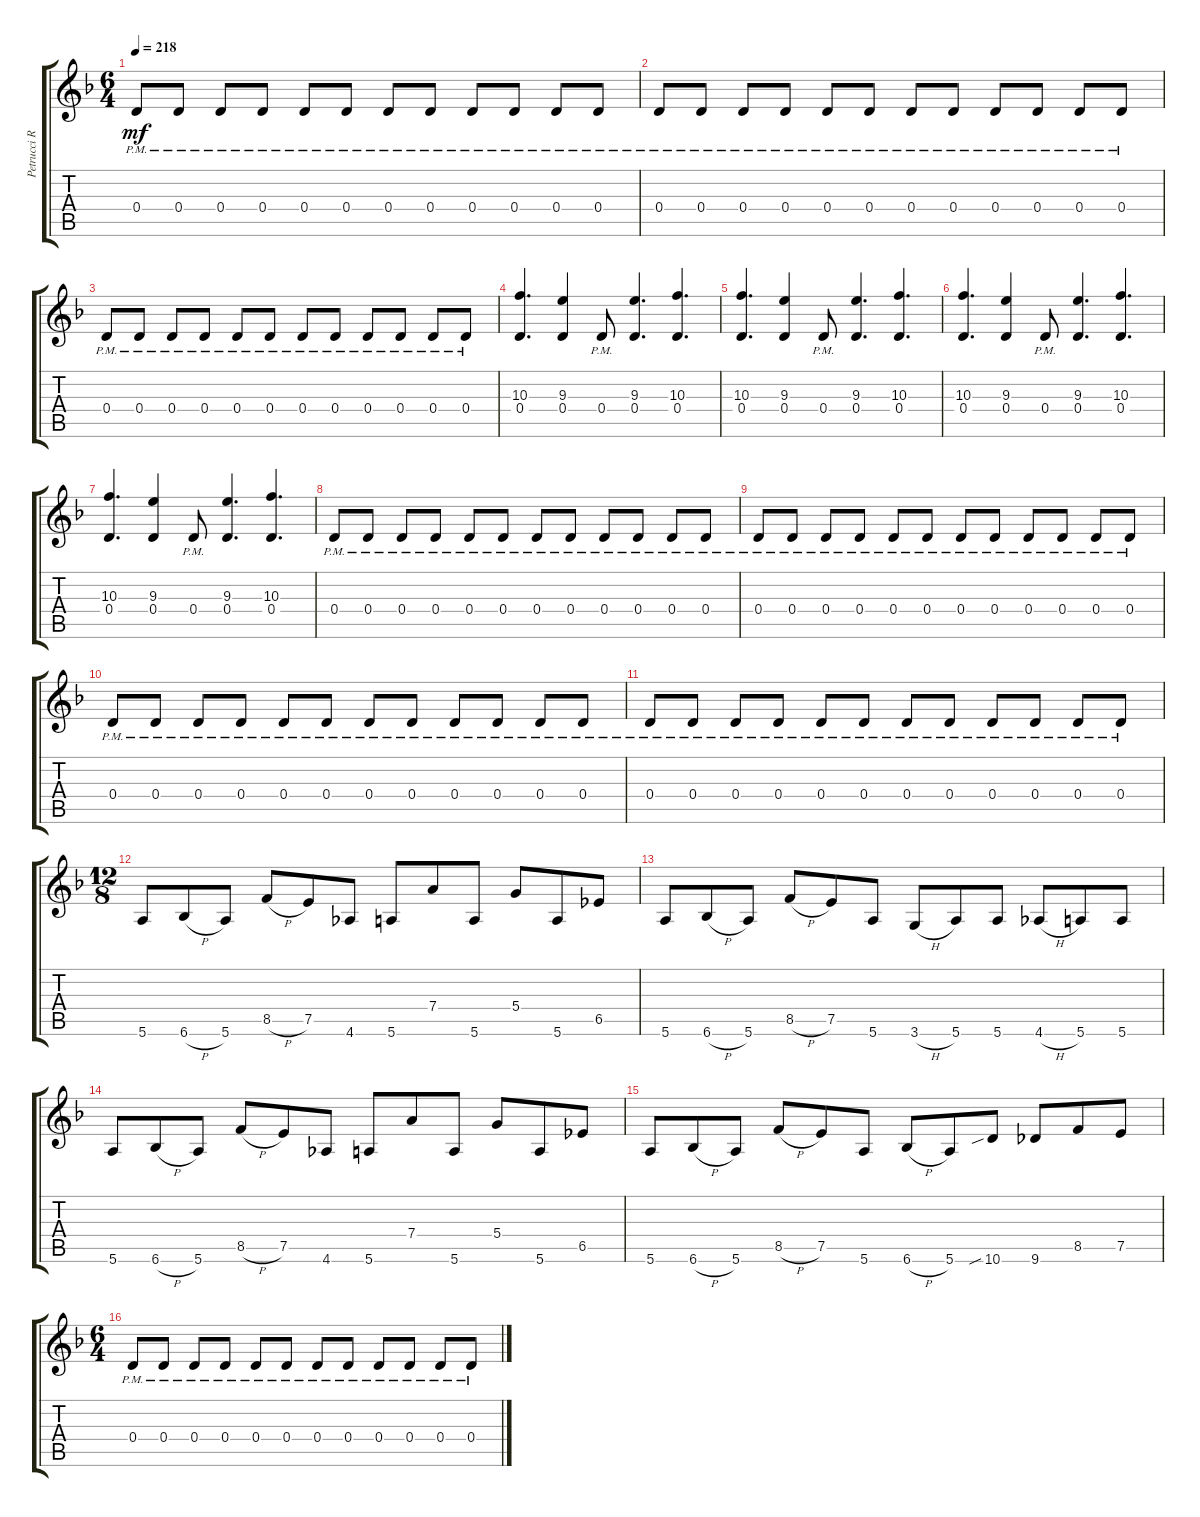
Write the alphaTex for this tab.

\track ("Petrucci Right" "Petrucci R") {instrument distortionguitar}
\staff {score tabs}
\tuning (E4 B3 G3 D3 A2 E2) {hide}
\ts (6 4)
\tempo 218
\clef g2
\ks f
0.4{pm}.8{dy mf} 0.4{pm}.8 0.4{pm}.8 0.4{pm}.8 0.4{pm}.8 0.4{pm}.8 0.4{pm}.8 0.4{pm}.8 0.4{pm}.8 0.4{pm}.8 0.4{pm}.8 0.4{pm}.8 |
0.4{pm}.8 0.4{pm}.8 0.4{pm}.8 0.4{pm}.8 0.4{pm}.8 0.4{pm}.8 0.4{pm}.8 0.4{pm}.8 0.4{pm}.8 0.4{pm}.8 0.4{pm}.8 0.4{pm}.8 |
0.4{pm}.8 0.4{pm}.8 0.4{pm}.8 0.4{pm}.8 0.4{pm}.8 0.4{pm}.8 0.4{pm}.8 0.4{pm}.8 0.4{pm}.8 0.4{pm}.8 0.4{pm}.8 0.4{pm}.8 |
(10.3 0.4).4{d} (9.3 0.4).4 0.4{pm}.8 (9.3 0.4).4{d} (10.3 0.4).4{d} |
(10.3 0.4).4{d} (9.3 0.4).4 0.4{pm}.8 (9.3 0.4).4{d} (10.3 0.4).4{d} |
(10.3 0.4).4{d} (9.3 0.4).4 0.4{pm}.8 (9.3 0.4).4{d} (10.3 0.4).4{d} |
(10.3 0.4).4{d} (9.3 0.4).4 0.4{pm}.8 (9.3 0.4).4{d} (10.3 0.4).4{d} |
0.4{pm}.8 0.4{pm}.8 0.4{pm}.8 0.4{pm}.8 0.4{pm}.8 0.4{pm}.8 0.4{pm}.8 0.4{pm}.8 0.4{pm}.8 0.4{pm}.8 0.4{pm}.8 0.4{pm}.8 |
0.4{pm}.8 0.4{pm}.8 0.4{pm}.8 0.4{pm}.8 0.4{pm}.8 0.4{pm}.8 0.4{pm}.8 0.4{pm}.8 0.4{pm}.8 0.4{pm}.8 0.4{pm}.8 0.4{pm}.8 |
0.4{pm}.8 0.4{pm}.8 0.4{pm}.8 0.4{pm}.8 0.4{pm}.8 0.4{pm}.8 0.4{pm}.8 0.4{pm}.8 0.4{pm}.8 0.4{pm}.8 0.4{pm}.8 0.4{pm}.8 |
0.4{pm}.8 0.4{pm}.8 0.4{pm}.8 0.4{pm}.8 0.4{pm}.8 0.4{pm}.8 0.4{pm}.8 0.4{pm}.8 0.4{pm}.8 0.4{pm}.8 0.4{pm}.8 0.4{pm}.8 |
\ts (12 8)
5.6.8 6.6{h}.8 5.6.8 8.5{h}.8 7.5.8 4.6.8 5.6.8 7.4.8 5.6.8 5.4.8 5.6.8 6.5.8 |
5.6.8 6.6{h}.8 5.6.8 8.5{h}.8 7.5.8 5.6.8 3.6{h}.8 5.6.8 5.6.8 4.6{h}.8 5.6.8 5.6.8 |
5.6.8 6.6{h}.8 5.6.8 8.5{h}.8 7.5.8 4.6.8 5.6.8 7.4.8 5.6.8 5.4.8 5.6.8 6.5.8 |
5.6.8 6.6{h}.8 5.6.8 8.5{h}.8 7.5.8 5.6.8 6.6{h}.8 5.6.8 10.6{sib}.8 9.6.8 8.5.8 7.5.8 |
\ts (6 4)
0.4{pm}.8 0.4{pm}.8 0.4{pm}.8 0.4{pm}.8 0.4{pm}.8 0.4{pm}.8 0.4{pm}.8 0.4{pm}.8 0.4{pm}.8 0.4{pm}.8 0.4{pm}.8 0.4{pm}.8
